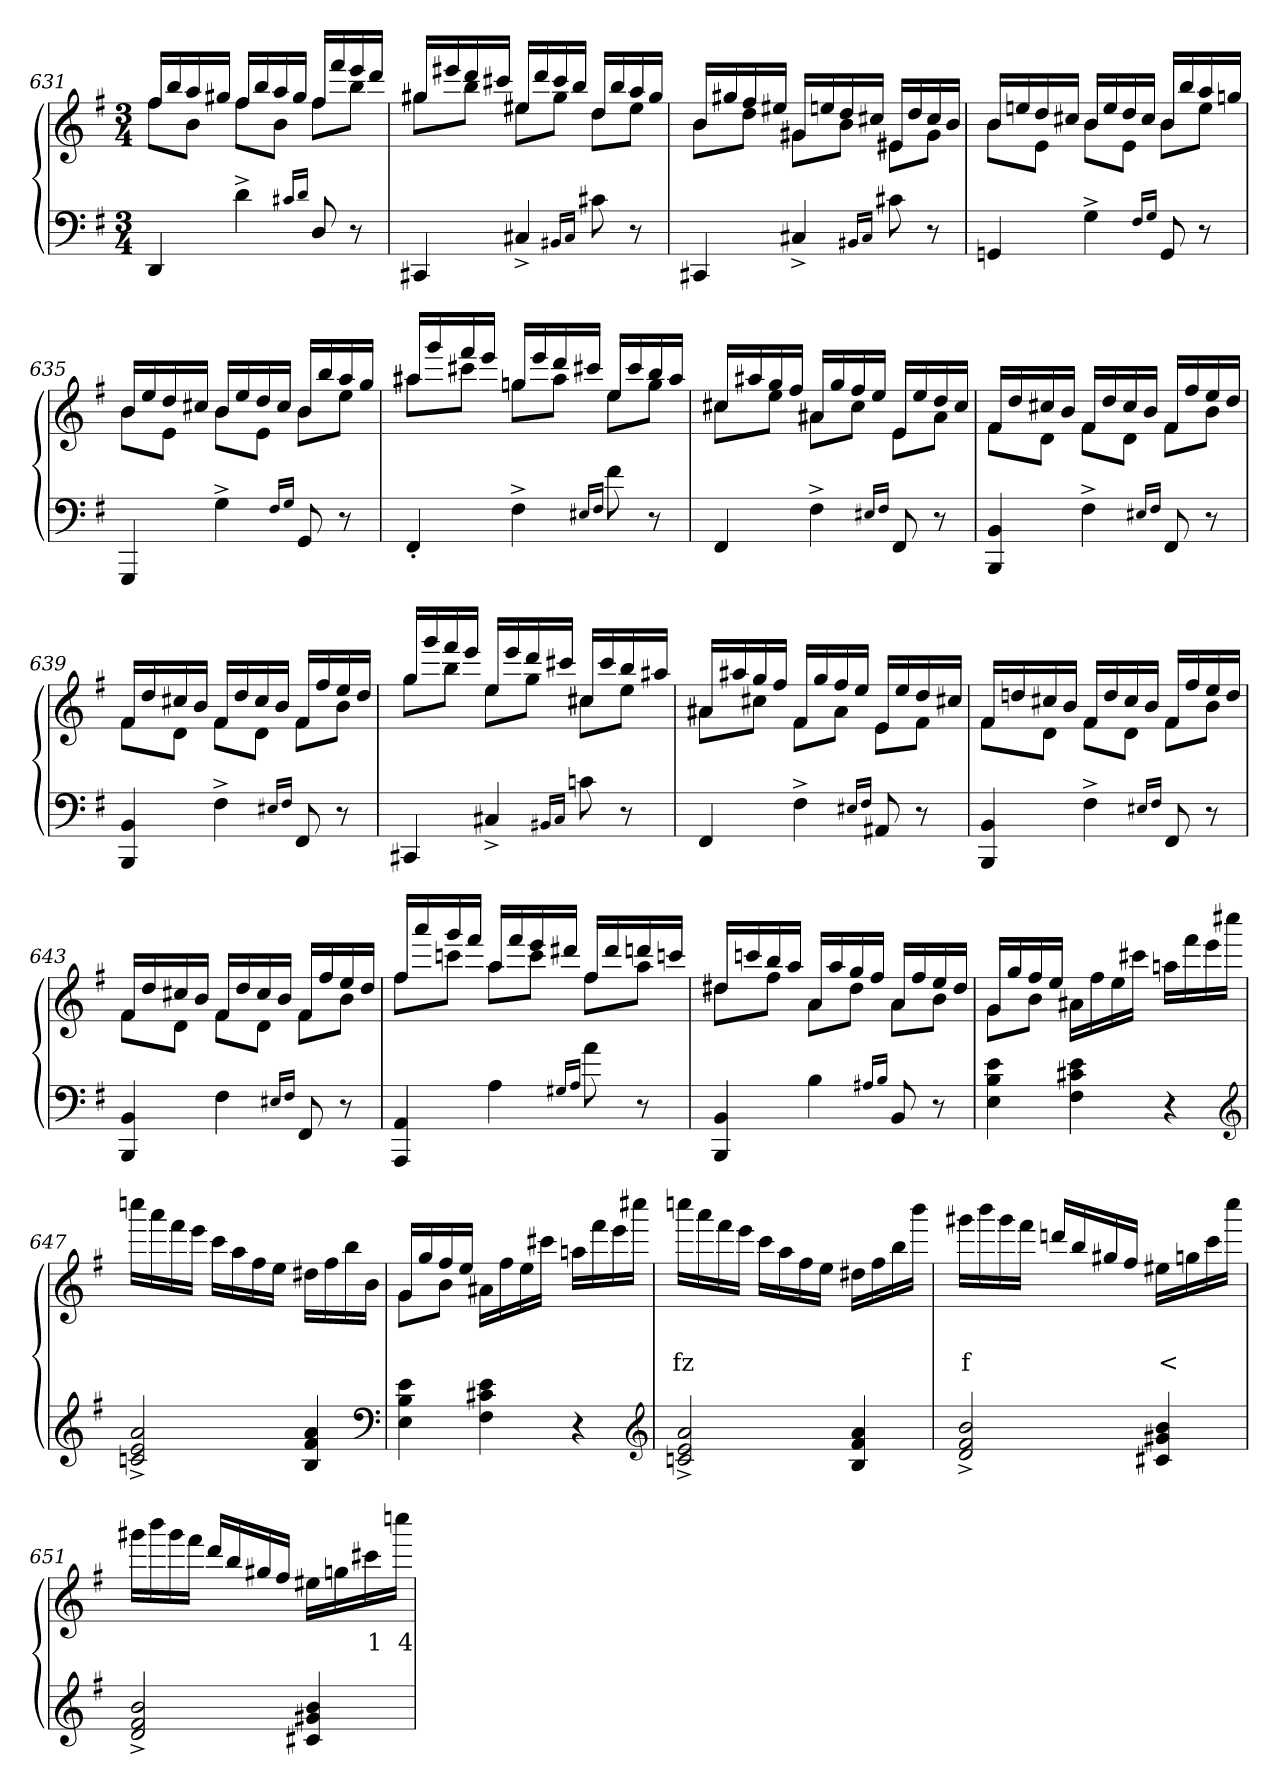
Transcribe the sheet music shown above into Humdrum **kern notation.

**kern	**kern	**text	**text
*part2	*part1	*part1	*part1
*staff2	*staff1	*staff1	*staff1
*clefF4	*clefG2	*	*
*k[f#]	*k[f#]	*	*
*M3/4	*M3/4	*	*
=631	=631	=631	=631
*	*^	*	*
4DD	16ff#LL	8ff#L	.	.
.	16bb	.	.	.
.	16aa	8bJ	.	.
.	16gg#XJJ	.	.	.
4d^>	16ff#LL	8ff#L	.	.
.	16bb	.	.	.
.	16aa	8bJ	.	.
.	16gg#JJ	.	.	.
16qqc#X/LL	.	.	.	.
16qqd/JJ	.	.	.	.
8D/	16ff#LL	8ff#L	.	.
.	16fff#	.	.	.
8r	16eee	8bbJ	.	.
.	16dddJJ	.	.	.
=632	=632	=632	=632	=632
4CC#X	16gg#XLL	8gg#L	.	.
.	16eee#X	.	.	.
.	16ddd	8bbJ	.	.
.	16ccc#XJJ	.	.	.
4C#^>/	16ee#LL	8ee#L	.	.
.	16ddd	.	.	.
.	16ccc#	8gg#J	.	.
.	16bbJJ	.	.	.
16qqBB#X/LL	.	.	.	.
16qqC#/JJ	.	.	.	.
8c#	16ddLL	8ddL	.	.
.	16bb	.	.	.
8r	16aa	8ee#J	.	.
.	16gg#JJ	.	.	.
=633	=633	=633	=633	=633
4CC#X	16bLL	8bL	.	.
.	16gg#X	.	.	.
.	16ff#	8ddJ	.	.
.	16ee#XJJ	.	.	.
4C#^>/	16g#LL	8g#L	.	.
.	16een	.	.	.
.	16dd	8bJ	.	.
.	16cc#XJJ	.	.	.
16qqBB#X/LL	.	.	.	.
16qqC#/JJ	.	.	.	.
8c#	16e#XLL	8e#L	.	.
.	16dd	.	.	.
8r	16cc#	8g#J	.	.
.	16bJJ	.	.	.
=634	=634	=634	=634	=634
4GGn	16bLL	8bL	.	.
.	16een	.	.	.
.	16dd	8eJ	.	.
.	16cc#XJJ	.	.	.
4G^>	16bLL	8bL	.	.
.	16ee	.	.	.
.	16dd	8eJ	.	.
.	16cc#JJ	.	.	.
16qqF#/LL	.	.	.	.
16qqG/JJ	.	.	.	.
8GG	16bLL	8bL	.	.
.	16bb	.	.	.
8r	16aa	8eeJ	.	.
.	16ggnJJ	.	.	.
=635	=635	=635	=635	=635
4GGG	16bLL	8bL	.	.
.	16ee	.	.	.
.	16dd	8eJ	.	.
.	16cc#XJJ	.	.	.
4G^>	16bLL	8bL	.	.
.	16ee	.	.	.
.	16dd	8eJ	.	.
.	16cc#JJ	.	.	.
16qqF#/LL	.	.	.	.
16qqG/JJ	.	.	.	.
8GG	16bLL	8bL	.	.
.	16bb	.	.	.
8r	16aa	8eeJ	.	.
.	16ggJJ	.	.	.
=636	=636	=636	=636	=636
4FF#'>	16aa#XLL	8aa#L	.	.
.	16ggg	.	.	.
.	16fff#	8ccc#J	.	.
.	16eeeJJ	.	.	.
4F#^>	16ggnLL	8ggnL	.	.
.	16eee	.	.	.
.	16ddd	8aa#J	.	.
.	16ccc#XJJ	.	.	.
16qqE#X/LL	.	.	.	.
16qqF#/JJ	.	.	.	.
8f#	16eeLL	8eeL	.	.
.	16ccc#	.	.	.
8r	16bb	8ggJ	.	.
.	16aa#JJ	.	.	.
=637	=637	=637	=637	=637
4FF#	16cc#XLL	8cc#L	.	.
.	16aa#X	.	.	.
.	16gg	8eeJ	.	.
.	16ff#JJ	.	.	.
4F#^>	16a#LL	8a#L	.	.
.	16gg	.	.	.
.	16ff#	8cc#J	.	.
.	16eeJJ	.	.	.
16qqE#X/LL	.	.	.	.
16qqF#/JJ	.	.	.	.
8FF#	16eLL	8eL	.	.
.	16ee	.	.	.
8r	16dd	8a#J	.	.
.	16cc#JJ	.	.	.
=638	=638	=638	=638	=638
4BB 4BBB	16f#LL	8f#L	.	.
.	16dd	.	.	.
.	16cc#X	8dJ	.	.
.	16bJJ	.	.	.
4F#^>	16f#LL	8f#L	.	.
.	16dd	.	.	.
.	16cc#	8dJ	.	.
.	16bJJ	.	.	.
16qqE#X/LL	.	.	.	.
16qqF#/JJ	.	.	.	.
8FF#	16f#LL	8f#L	.	.
.	16ff#	.	.	.
8r	16ee	8bJ	.	.
.	16ddJJ	.	.	.
=639	=639	=639	=639	=639
4BB 4BBB	16f#LL	8f#L	.	.
.	16dd	.	.	.
.	16cc#X	8dJ	.	.
.	16bJJ	.	.	.
4F#^>	16f#LL	8f#L	.	.
.	16dd	.	.	.
.	16cc#	8dJ	.	.
.	16bJJ	.	.	.
16qqE#X/LL	.	.	.	.
16qqF#/JJ	.	.	.	.
8FF#	16f#LL	8f#L	.	.
.	16ff#	.	.	.
8r	16ee	8bJ	.	.
.	16ddJJ	.	.	.
=640	=640	=640	=640	=640
4CC#X	16ggLL	8ggL	.	.
.	16ggg	.	.	.
.	16fff#	8bbJ	.	.
.	16eeeJJ	.	.	.
4C#^>/	16eeLL	8eeL	.	.
.	16eee	.	.	.
.	16ddd	8ggJ	.	.
.	16ccc#XJJ	.	.	.
16qqBB#X/LL	.	.	.	.
16qqC#/JJ	.	.	.	.
8cn	16cc#LL	8cc#L	.	.
.	16ccc#	.	.	.
8r	16bb	8eeJ	.	.
.	16aa#XJJ	.	.	.
=641	=641	=641	=641	=641
4FF#	16a#XLL	8a#L	.	.
.	16aa#	.	.	.
.	16gg	8cc#J	.	.
.	16ff#JJ	.	.	.
4F#^>	16f#LL	8f#L	.	.
.	16gg	.	.	.
.	16ff#	8a#J	.	.
.	16eeJJ	.	.	.
16qqE#X/LL	.	.	.	.
16qqF#/JJ	.	.	.	.
8AA#X	16eLL	8eL	.	.
.	16ee	.	.	.
8r	16dd	8f#J	.	.
.	16cc#XJJ	.	.	.
=642	=642	=642	=642	=642
4BB 4BBB	16f#LL	8f#L	.	.
.	16ddn	.	.	.
.	16cc#X	8dJ	.	.
.	16bJJ	.	.	.
4F#^>	16f#LL	8f#L	.	.
.	16dd	.	.	.
.	16cc#	8dJ	.	.
.	16bJJ	.	.	.
16qqE#X/LL	.	.	.	.
16qqF#/JJ	.	.	.	.
8FF#	16f#LL	8f#L	.	.
.	16ff#	.	.	.
8r	16ee	8bJ	.	.
.	16ddJJ	.	.	.
=643	=643	=643	=643	=643
4BB 4BBB	16f#LL	8f#L	.	.
.	16dd	.	.	.
.	16cc#X	8dJ	.	.
.	16bJJ	.	.	.
4F#	16f#LL	8f#L	.	.
.	16dd	.	.	.
.	16cc#	8dJ	.	.
.	16bJJ	.	.	.
16qqE#X/LL	.	.	.	.
16qqF#/JJ	.	.	.	.
8FF#	16f#LL	8f#L	.	.
.	16ff#	.	.	.
8r	16ee	8bJ	.	.
.	16ddJJ	.	.	.
=644	=644	=644	=644	=644
4AA 4AAA	16ff#LL	8ff#L	.	.
.	16aaa	.	.	.
.	16ggg	8cccnJ	.	.
.	16fff#JJ	.	.	.
4A	16aaLL	8aaL	.	.
.	16fff#	.	.	.
.	16eee	8cccJ	.	.
.	16ddd#XJJ	.	.	.
16qqG#X/LL	.	.	.	.
16qqA/JJ	.	.	.	.
8a	16ff#LL	8ff#L	.	.
.	16ddd#	.	.	.
8r	16dddn	8aaJ	.	.
.	16cccnJJ	.	.	.
=645	=645	=645	=645	=645
4BB 4BBB	16dd#XLL	8dd#L	.	.
.	16cccn	.	.	.
.	16bb	8ff#J	.	.
.	16aaJJ	.	.	.
4B	16aLL	8aL	.	.
.	16aa	.	.	.
.	16gg	8dd#J	.	.
.	16ff#JJ	.	.	.
16qqA#X/LL	.	.	.	.
16qqB/JJ	.	.	.	.
8BB	16aLL	8aL	.	.
.	16ff#	.	.	.
8r	16ee	8bJ	.	.
.	16dd#JJ	.	.	.
=646	=646	=646	=646	=646
4e 4B 4E	16gLL	8gL	.	.
.	16gg	.	.	.
.	16ff#	8bJ	.	.
.	16eeJJ	.	.	.
4e 4c#X 4F#	16a#XLL	2ryy	.	.
.	16ff#	.	.	.
.	16ee	.	.	.
.	16ccc#XJJ	.	.	.
4r	16aanLL	.	.	.
.	16fff#	.	.	.
.	16eee	.	.	.
.	16cccc#JJ	.	.	.
*	*v	*v	*	*
*clefG2	*	*	*
=647	=647	=647	=647
2a^> 2e^> 2cn^>	16ccccnLL	.	.
.	16aaa	.	.
.	16fff#	.	.
.	16eeeJJ	.	.
.	16cccLL	.	.
.	16aa	.	.
.	16ff#	.	.
.	16eeJJ	.	.
4a 4f# 4B	16dd#XLL	.	.
.	16ff#	.	.
.	16bb	.	.
.	16bJJ	.	.
*clefF4	*	*	*
=648	=648	=648	=648
*	*^	*	*
4e 4B 4E	16gLL	8gL	.	.
.	16gg	.	.	.
.	16ff#	8bJ	.	.
.	16eeJJ	.	.	.
4e 4c#X 4F#	16a#XLL	2ryy	.	.
.	16ff#	.	.	.
.	16ee	.	.	.
.	16ccc#XJJ	.	.	.
4r	16aanLL	.	.	.
.	16fff#	.	.	.
.	16eee	.	.	.
.	16cccc#JJ	.	.	.
*	*v	*v	*	*
*clefG2	*	*	*
=649	=649	=649	=649
2a^> 2e^> 2cn^>	16ccccnLL	.	fz
.	16aaa	.	.
.	16fff#	.	.
.	16eeeJJ	.	.
.	16cccLL	.	.
.	16aa	.	.
.	16ff#	.	.
.	16eeJJ	.	.
4a 4f# 4B	16dd#X\LL	.	.
.	16ff#	.	.
.	16bb	.	.
.	16bbbJJ	.	.
=650	=650	=650	=650
2b^> 2f#^> 2d^>	16ggg#XLL	.	f
.	16bbb	.	.
.	16ggg#	.	.
.	16fff#JJ	.	.
.	16dddn/LL	.	.
.	16bb	.	.
.	16gg#	.	.
.	16ff#JJ	.	.
4b 4g#X 4c#X	16ee#XLL	.	<
.	16ggn	.	.
.	16ccc	.	.
.	16ccccJJ	.	.
=651	=651	=651	=651
2b^> 2f#^> 2d^>	16ggg#XLL	.	.
.	16bbb	.	.
.	16ggg#	.	.
.	16fff#JJ	.	.
.	16ddd/LL	.	.
.	16bb	.	.
.	16gg#	.	.
.	16ff#JJ	.	.
4b 4g#X 4c#X	16ee#XLL	.	.
.	16ggn	.	.
.	16ccc#X	1	.
.	16ccccnJJ	4	.
=	=	=	=
*-	*-	*-	*-
